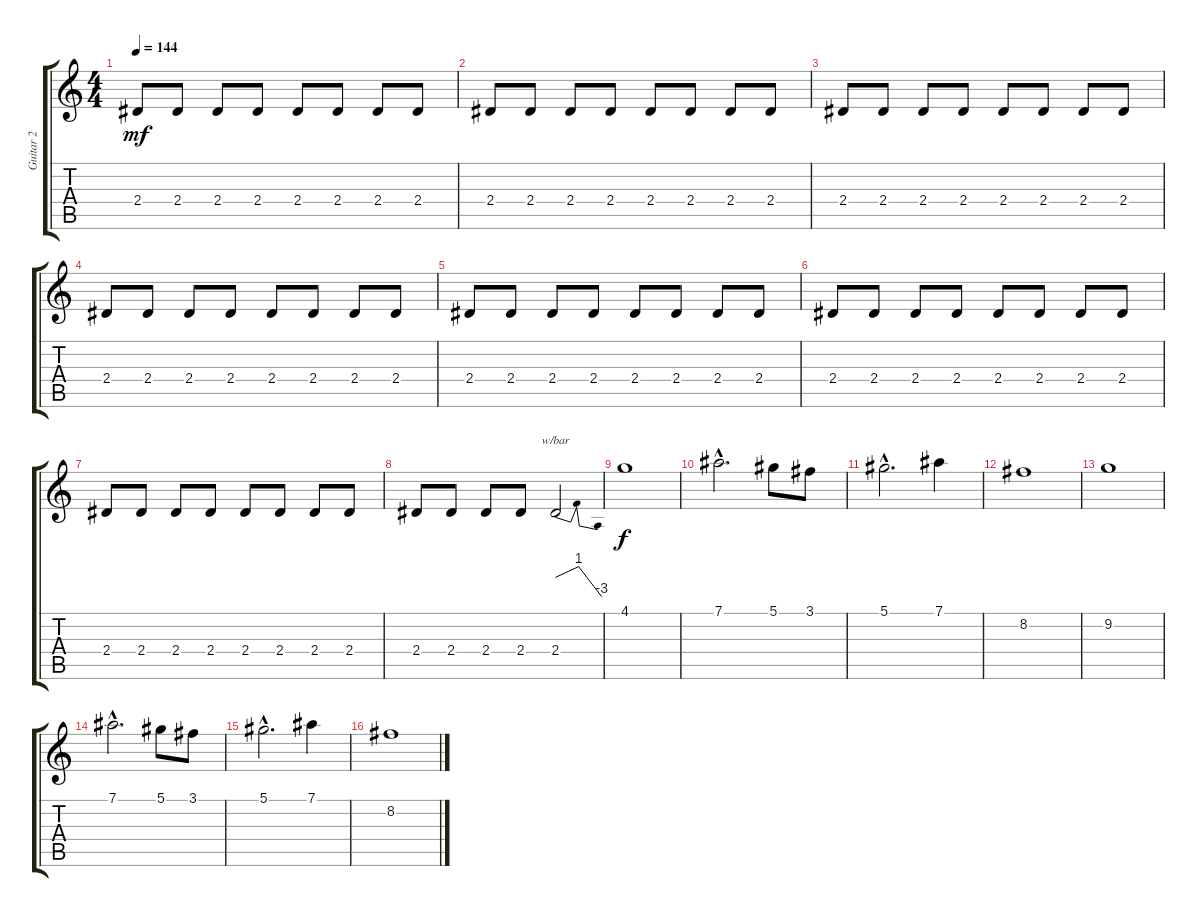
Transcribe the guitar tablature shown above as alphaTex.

\track ("Guitar 2" "Guitar 2") {instrument overdrivenguitar}
\staff {score tabs}
\tuning (Eb4 Bb3 Gb3 Db3 Ab2 Eb2) {hide}
\ts (4 4)
\tempo 144
\clef g2
\ks c
2.4.8{dy mf} 2.4.8 2.4.8 2.4.8 2.4.8 2.4.8 2.4.8 2.4.8 |
2.4.8 2.4.8 2.4.8 2.4.8 2.4.8 2.4.8 2.4.8 2.4.8 |
2.4.8 2.4.8 2.4.8 2.4.8 2.4.8 2.4.8 2.4.8 2.4.8 |
2.4.8 2.4.8 2.4.8 2.4.8 2.4.8 2.4.8 2.4.8 2.4.8 |
2.4.8 2.4.8 2.4.8 2.4.8 2.4.8 2.4.8 2.4.8 2.4.8 |
2.4.8 2.4.8 2.4.8 2.4.8 2.4.8 2.4.8 2.4.8 2.4.8 |
2.4.8 2.4.8 2.4.8 2.4.8 2.4.8 2.4.8 2.4.8 2.4.8 |
2.4.8 2.4.8 2.4.8 2.4.8 2.4.2{tbe (dip default 0 0 3 4 60 -12)} |
4.1.1{dy f} |
7.1{hac}.2{d} 5.1.8 3.1.8 |
5.1{hac}.2{d} 7.1.4 |
8.2.1 |
9.2.1 |
7.1{hac}.2{d} 5.1.8 3.1.8 |
5.1{hac}.2{d} 7.1.4 |
8.2.1
